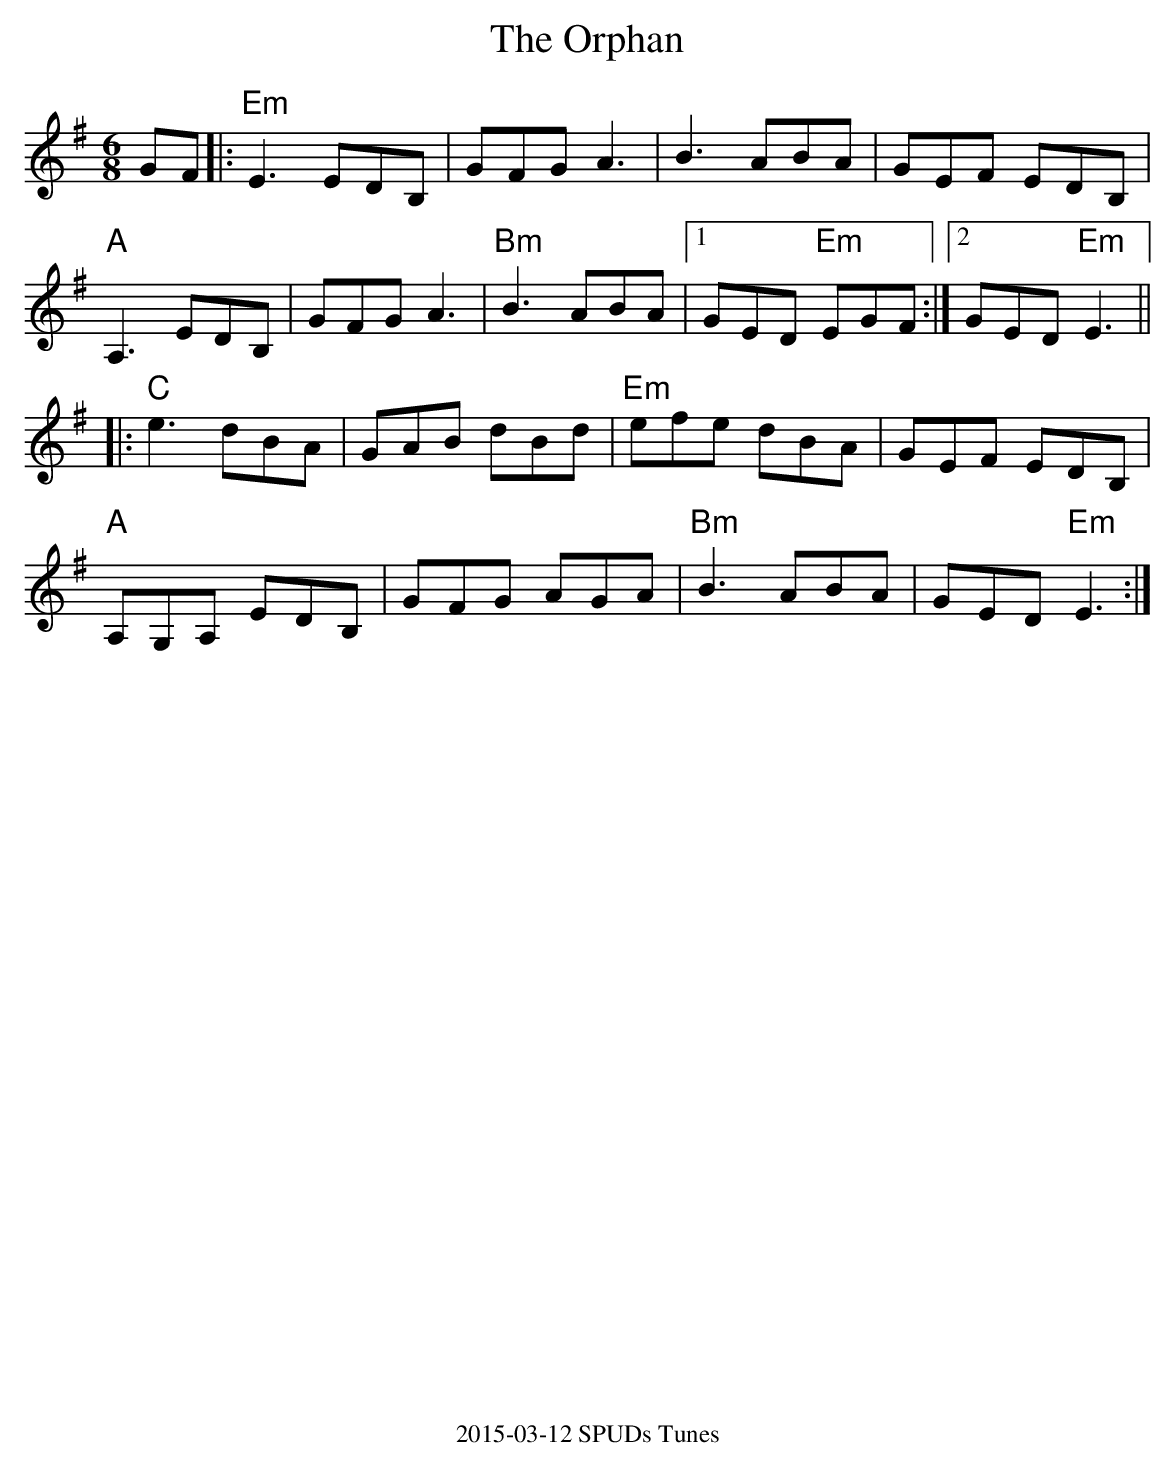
X:1
T:The Orphan
M:6/8
L:1/8
K:Em
GF |:\
"Em" E3 EDB, | GFG A3 | B3 ABA | GEF EDB, |!
"A" A,3 EDB, | GFG A3 | "Bm" B3 ABA |1 GED "Em" EGF :|2 GED "Em" E3 ||!
|:\
"C" e3 dBA | GAB dBd | "Em" efe dBA | GEF EDB, |!
"A" A,G,A, EDB, | GFG AGA | "Bm" B3 ABA | GED "Em" E3 :|
